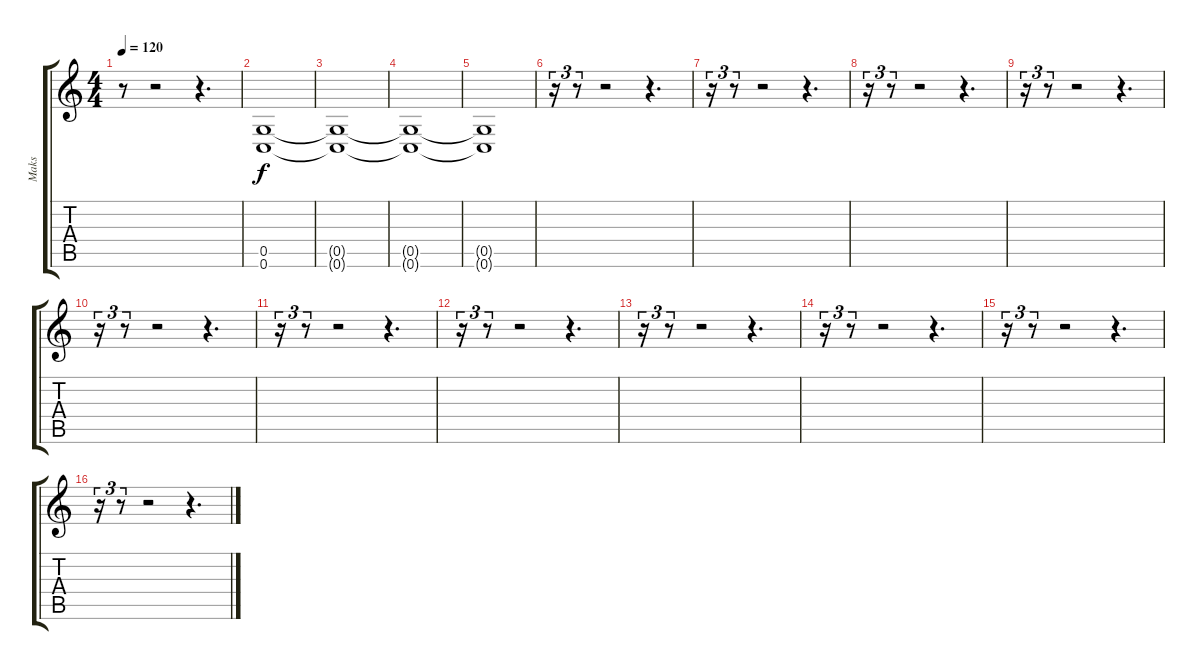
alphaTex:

\track ("Maks" "Maks") {instrument distortionguitar}
\staff {score tabs}
\tuning (D4 A3 F3 C3 G2 C2) {hide}
\ts (4 4)
\tempo 120
\clef g2
\ks c
r.8{dy f} r.2 r.4{d} |
(0.5 0.6).1 |
(0.5{t} 0.6{t}).1 |
(0.5{t} 0.6{t}).1 |
(0.5{t} 0.6{t}).1 |
r.16{tu (3 2)} r.8{tu (3 2)} r.2 r.4{d} |
r.16{tu (3 2)} r.8{tu (3 2)} r.2 r.4{d} |
r.16{tu (3 2)} r.8{tu (3 2)} r.2 r.4{d} |
r.16{tu (3 2)} r.8{tu (3 2)} r.2 r.4{d} |
r.16{tu (3 2)} r.8{tu (3 2)} r.2 r.4{d} |
r.16{tu (3 2)} r.8{tu (3 2)} r.2 r.4{d} |
r.16{tu (3 2)} r.8{tu (3 2)} r.2 r.4{d} |
r.16{tu (3 2)} r.8{tu (3 2)} r.2 r.4{d} |
r.16{tu (3 2)} r.8{tu (3 2)} r.2 r.4{d} |
r.16{tu (3 2)} r.8{tu (3 2)} r.2 r.4{d} |
r.16{tu (3 2)} r.8{tu (3 2)} r.2 r.4{d}
